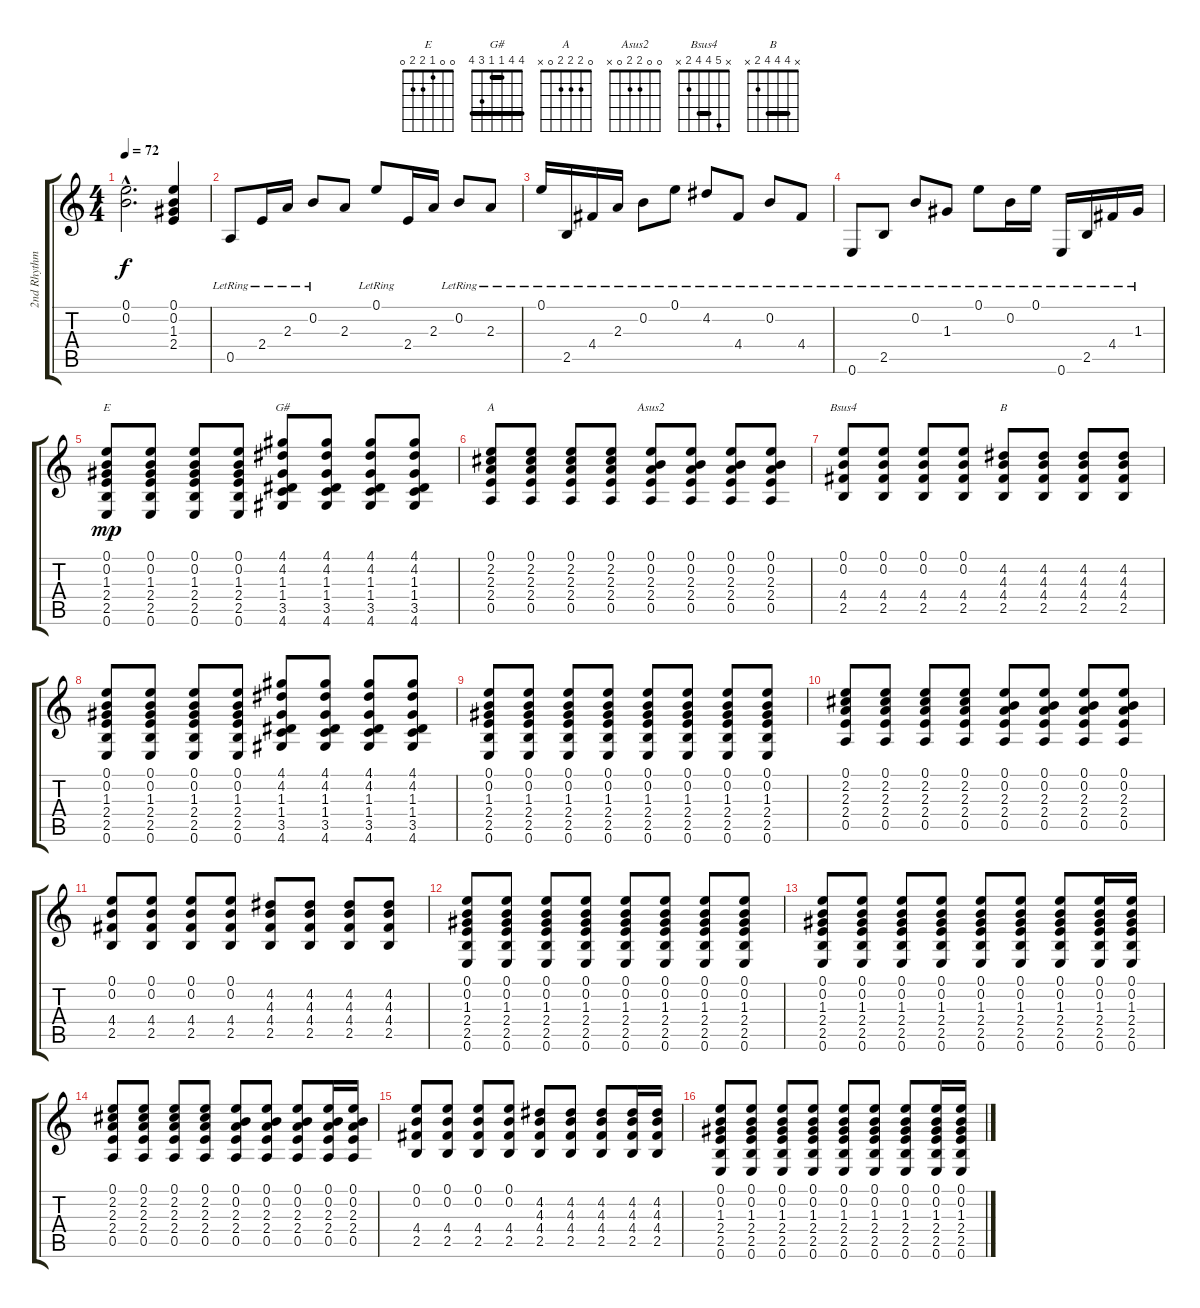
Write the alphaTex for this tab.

\track ("2nd Rhythm " "2nd Rhythm") {instrument acousticguitarsteel}
\staff {score tabs}
\tuning (E4 B3 G3 D3 A2 E2) {hide}
\chord ("E" 0 0 1 2 2 0)
\chord ("G#" 4 4 1 1 3 4) {barre (1 4)}
\chord ("A" 0 2 2 2 0 x)
\chord ("Asus2" 0 0 2 2 0 x)
\chord ("Bsus4" x 5 4 4 2 x) {barre 4}
\chord ("B" x 4 4 4 2 x) {barre 4}
\ts (4 4)
\tempo 72
\clef g2
\ks c
(0.1{hac} 0.2{hac}).2{d dy f} (0.1 0.2 1.3 2.4).4 |
0.5{lr}.8 2.4{lr}.16 2.3{lr}.16 0.2{lr}.8 2.3.8 0.1{lr}.8 2.4.16 2.3.16 0.2{lr}.8 2.3{lr}.8 |
0.1{lr}.16 2.5{lr}.16 4.4{lr}.16 2.3{lr}.16 0.2{lr}.8 0.1{lr}.8 4.2{lr}.8 4.4{lr}.8 0.2{lr}.8 4.4{lr}.8 |
0.6{lr}.8 2.5{lr}.8 0.2{lr}.8 1.3{lr}.8 0.1{lr}.8 0.2{lr}.16 0.1{lr}.16 0.6{lr}.16 2.5{lr}.16 4.4{lr}.16 1.3{lr}.16 |
(0.1 0.2 1.3 2.4 2.5 0.6).8{ch "E" dy mp} (0.1 0.2 1.3 2.4 2.5 0.6).8 (0.1 0.2 1.3 2.4 2.5 0.6).8 (0.1 0.2 1.3 2.4 2.5 0.6).8 (4.1 4.2 1.3 1.4 3.5 4.6).8{ch "G#"} (4.1 4.2 1.3 1.4 3.5 4.6).8 (4.1 4.2 1.3 1.4 3.5 4.6).8 (4.1 4.2 1.3 1.4 3.5 4.6).8 |
(0.1 2.2 2.3 2.4 0.5).8{ch "A"} (0.1 2.2 2.3 2.4 0.5).8 (0.1 2.2 2.3 2.4 0.5).8 (0.1 2.2 2.3 2.4 0.5).8 (0.1 0.2 2.3 2.4 0.5).8{ch "Asus2"} (0.1 0.2 2.3 2.4 0.5).8 (0.1 0.2 2.3 2.4 0.5).8 (0.1 0.2 2.3 2.4 0.5).8 |
(0.1 0.2 4.4 2.5).8{ch "Bsus4"} (0.1 0.2 4.4 2.5).8 (0.1 0.2 4.4 2.5).8 (0.1 0.2 4.4 2.5).8 (4.2 4.3 4.4 2.5).8{ch "B"} (4.2 4.3 4.4 2.5).8 (4.2 4.3 4.4 2.5).8 (4.2 4.3 4.4 2.5).8 |
(0.1 0.2 1.3 2.4 2.5 0.6).8 (0.1 0.2 1.3 2.4 2.5 0.6).8 (0.1 0.2 1.3 2.4 2.5 0.6).8 (0.1 0.2 1.3 2.4 2.5 0.6).8 (4.1 4.2 1.3 1.4 3.5 4.6).8 (4.1 4.2 1.3 1.4 3.5 4.6).8 (4.1 4.2 1.3 1.4 3.5 4.6).8 (4.1 4.2 1.3 1.4 3.5 4.6).8 |
(0.1 0.2 1.3 2.4 2.5 0.6).8 (0.1 0.2 1.3 2.4 2.5 0.6).8 (0.1 0.2 1.3 2.4 2.5 0.6).8 (0.1 0.2 1.3 2.4 2.5 0.6).8 (0.1 0.2 1.3 2.4 2.5 0.6).8 (0.1 0.2 1.3 2.4 2.5 0.6).8 (0.1 0.2 1.3 2.4 2.5 0.6).8 (0.1 0.2 1.3 2.4 2.5 0.6).8 |
(0.1 2.2 2.3 2.4 0.5).8 (0.1 2.2 2.3 2.4 0.5).8 (0.1 2.2 2.3 2.4 0.5).8 (0.1 2.2 2.3 2.4 0.5).8 (0.1 0.2 2.3 2.4 0.5).8 (0.1 0.2 2.3 2.4 0.5).8 (0.1 0.2 2.3 2.4 0.5).8 (0.1 0.2 2.3 2.4 0.5).8 |
(0.1 0.2 4.4 2.5).8 (0.1 0.2 4.4 2.5).8 (0.1 0.2 4.4 2.5).8 (0.1 0.2 4.4 2.5).8 (4.2 4.3 4.4 2.5).8 (4.2 4.3 4.4 2.5).8 (4.2 4.3 4.4 2.5).8 (4.2 4.3 4.4 2.5).8 |
(0.1 0.2 1.3 2.4 2.5 0.6).8 (0.1 0.2 1.3 2.4 2.5 0.6).8 (0.1 0.2 1.3 2.4 2.5 0.6).8 (0.1 0.2 1.3 2.4 2.5 0.6).8 (0.1 0.2 1.3 2.4 2.5 0.6).8 (0.1 0.2 1.3 2.4 2.5 0.6).8 (0.1 0.2 1.3 2.4 2.5 0.6).8 (0.1 0.2 1.3 2.4 2.5 0.6).8 |
(0.1 0.2 1.3 2.4 2.5 0.6).8 (0.1 0.2 1.3 2.4 2.5 0.6).8 (0.1 0.2 1.3 2.4 2.5 0.6).8 (0.1 0.2 1.3 2.4 2.5 0.6).8 (0.1 0.2 1.3 2.4 2.5 0.6).8 (0.1 0.2 1.3 2.4 2.5 0.6).8 (0.1 0.2 1.3 2.4 2.5 0.6).8 (0.1 0.2 1.3 2.4 2.5 0.6).16 (0.1 0.2 1.3 2.4 2.5 0.6).16 |
(0.1 2.2 2.3 2.4 0.5).8 (0.1 2.2 2.3 2.4 0.5).8 (0.1 2.2 2.3 2.4 0.5).8 (0.1 2.2 2.3 2.4 0.5).8 (0.1 0.2 2.3 2.4 0.5).8 (0.1 0.2 2.3 2.4 0.5).8 (0.1 0.2 2.3 2.4 0.5).8 (0.1 0.2 2.3 2.4 0.5).16 (0.1 0.2 2.3 2.4 0.5).16 |
(0.1 0.2 4.4 2.5).8 (0.1 0.2 4.4 2.5).8 (0.1 0.2 4.4 2.5).8 (0.1 0.2 4.4 2.5).8 (4.2 4.3 4.4 2.5).8 (4.2 4.3 4.4 2.5).8 (4.2 4.3 4.4 2.5).8 (4.2 4.3 4.4 2.5).16 (4.2 4.3 4.4 2.5).16 |
(0.1 0.2 1.3 2.4 2.5 0.6).8 (0.1 0.2 1.3 2.4 2.5 0.6).8 (0.1 0.2 1.3 2.4 2.5 0.6).8 (0.1 0.2 1.3 2.4 2.5 0.6).8 (0.1 0.2 1.3 2.4 2.5 0.6).8 (0.1 0.2 1.3 2.4 2.5 0.6).8 (0.1 0.2 1.3 2.4 2.5 0.6).8 (0.1 0.2 1.3 2.4 2.5 0.6).16 (0.1 0.2 1.3 2.4 2.5 0.6).16
